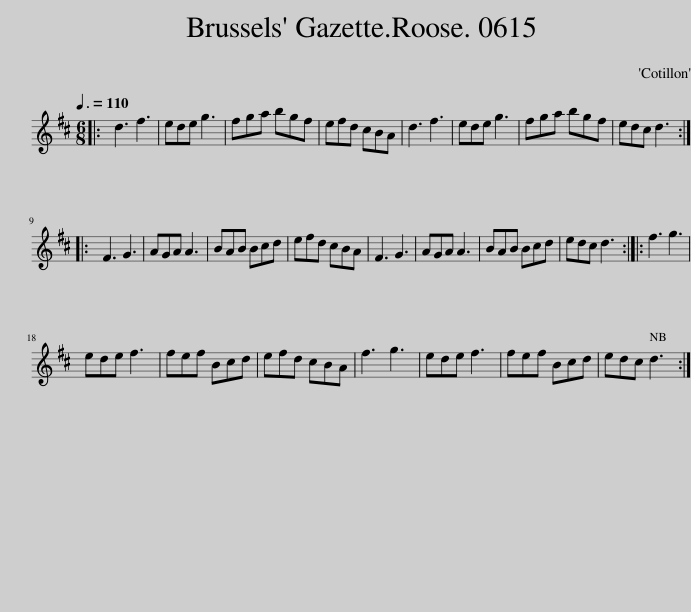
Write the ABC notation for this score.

X:1
L:1/8
Q:3/8=110
M:6/8
I:linebreak $
K:D
V:1 treble
V:1
|: d3 f3 | ede g3 | fga bgf | efd cBA | d3 f3 | %5
 ede g3 | fga bgf | edc d3 ::$ F3 G3 | AGA A3 | %10
 BAB Bcd | efd cBA | F3 G3 | AGA A3 | BAB Bcd | %15
 edc d3 :: f3 g3 |$ ede f3 | fef Bcd | efd cBA | %20
 f3 g3 | ede f3 | fef Bcd | edc d3 :| %24
